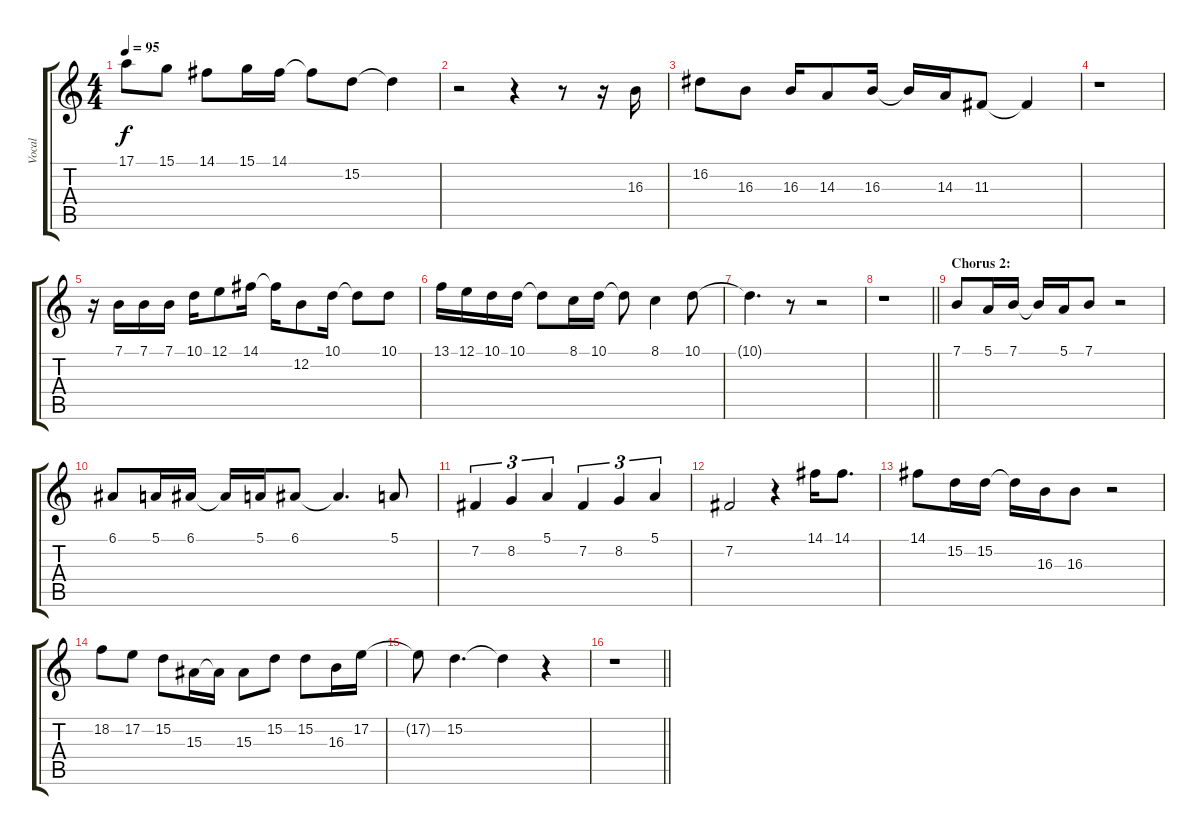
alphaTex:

\track ("Vocal " "Vocal ") {instrument synthvoice bank 4}
\staff {score tabs}
\tuning (E4 B3 G3 D3 A2 E2) {hide}
\ts (4 4)
\tempo 95
\clef g2
\ks c
17.1{t}.8{dy f} 15.1.8 14.1.8 15.1.16 14.1.16 14.1{t}.8 15.2.8 15.2{t}.4 |
r.2 r.4 r.8 r.16 16.3.16 |
16.2.8 16.3.8 16.3.16 14.3.8 16.3.16 16.3{t}.16 14.3.16 11.3.8 11.3{t}.4 |
r.1 |
r.16 7.1.16 7.1.16 7.1.16 10.1.16 12.1.8 14.1.16 14.1{t}.16 12.2.8 10.1.16 10.1{t}.8 10.1.8 |
13.1.16 12.1.16 10.1.16 10.1.16 10.1{t}.8 8.1.16 10.1.16 10.1{t}.8 8.1.4 10.1.8 |
10.1{t}.4{d} r.8 r.2 |
\barLineRight lightlight
r.1 |
\section ("" "Chorus 2:")
7.1.8 5.1.16 7.1.16 7.1{t}.16 5.1.16 7.1.8 r.2 |
6.1.8 5.1.16 6.1.16 6.1{t}.16 5.1.16 6.1.8 6.1{t}.4{d} 5.1.8 |
7.2.4{tu (3 2)} 8.2.4{tu (3 2)} 5.1.4{tu (3 2)} 7.2.4{tu (3 2)} 8.2.4{tu (3 2)} 5.1.4{tu (3 2)} |
7.2.2 r.4 14.1.16 14.1.8{d} |
14.1.8 15.2.16 15.2.16 15.2{t}.16 16.3.16 16.3.8 r.2 |
18.2.8 17.2.8 15.2.8 15.3.16 15.3{t}.16 15.3.8 15.2.8 15.2.8 16.3.16 17.2.16 |
17.2{t}.8 15.2.4{d} 15.2{t}.4 r.4 |
\barLineRight lightlight
r.1
